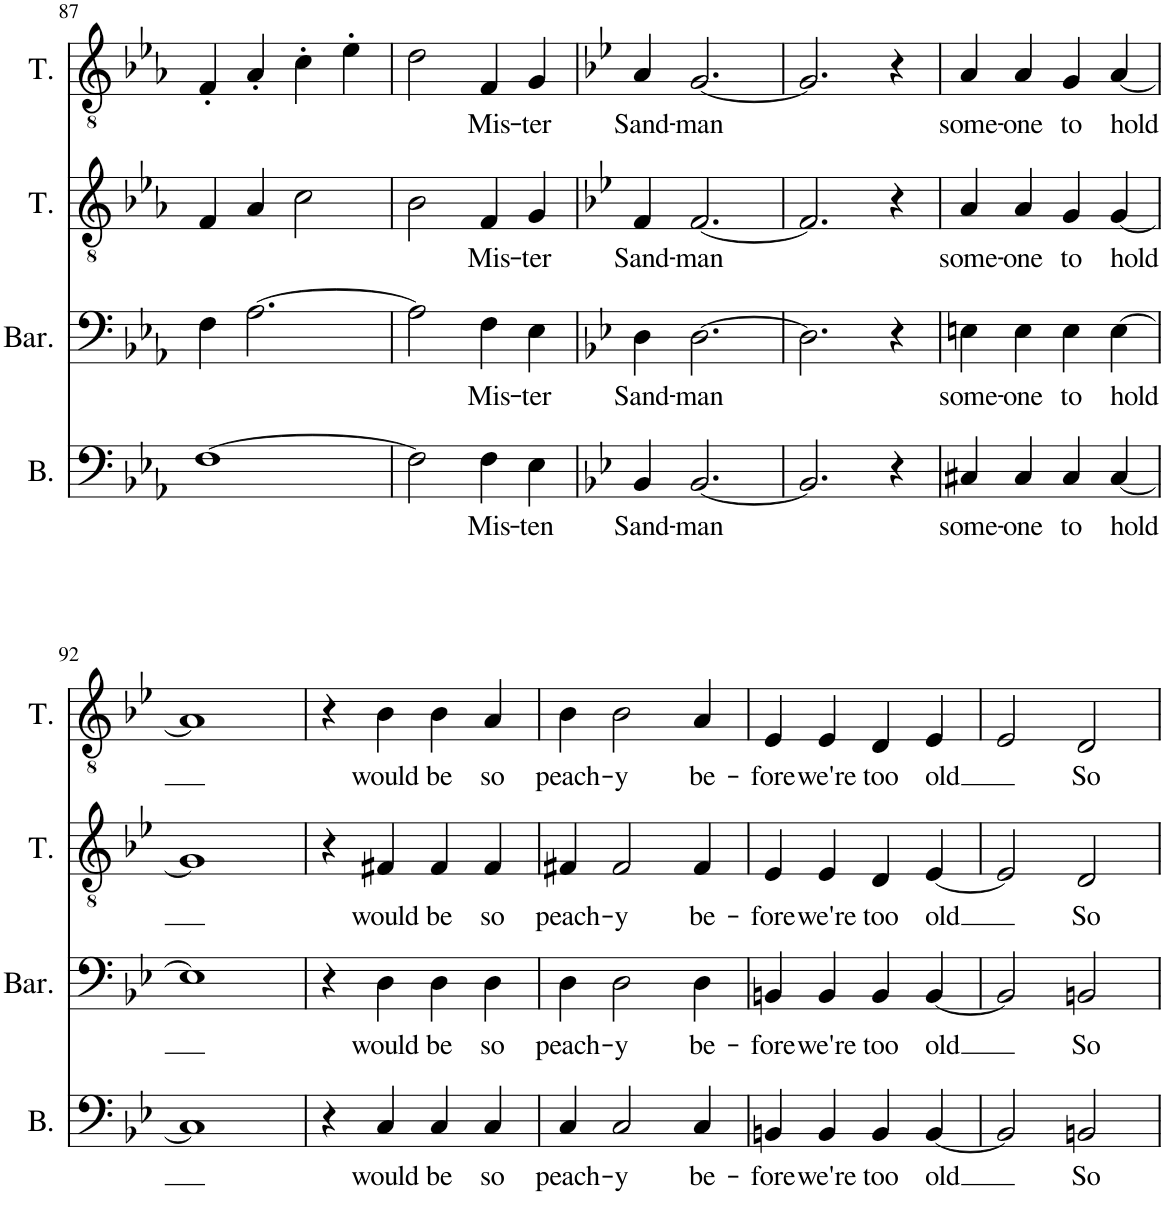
**kern	**text	**kern	**text	**kern	**text	**kern	**text
*part4	*part4	*part3	*part3	*part2	*part2	*part1	*part1
*staff4	*staff4	*staff3	*staff3	*staff2	*staff2	*staff1	*staff1
*I"Bass	*	*I"Baritone	*	*I"Tenor	*	*I"Tenor	*
*I'B.	*	*I'Bar.	*	*I'T.	*	*I'T.	*
!!LO:PB:g=z
*clefF4	*	*clefF4	*	*clefGv2	*	*clefGv2	*
*k[b-e-a-]	*	*k[b-e-a-]	*	*k[b-e-a-]	*	*k[b-e-a-]	*
*M4/4	*	*M4/4	*	*M4/4	*	*M4/4	*
=87	=87	=87	=87	=87	=87	=87	=87
[1F	.	4F\	.	4F/	.	4F'/	.
.	.	[2.A-\	.	4A-/	.	4A-'/	.
.	.	.	.	2c\	.	4c'\	.
.	.	.	.	.	.	4e-'\	.
=88	=88	=88	=88	=88	=88	=88	=88
2F\]	.	2A-\]	.	2B-\	.	2d\	.
!	!LO:LY:b	!	!LO:LY:b	!	!LO:LY:b	!	!LO:LY:b
4F\	Mis-	4F\	Mis-	4F/	Mis-	4F/	Mis-
!	!LO:LY:b	!	!LO:LY:b	!	!LO:LY:b	!	!LO:LY:b
4E-\	-ten	4E-\	-ter	4G/	-ter	4G/	-ter
=89	=89	=89	=89	=89	=89	=89	=89
*k[b-e-]	*	*k[b-e-]	*	*k[b-e-]	*	*k[b-e-]	*
!	!LO:LY:b	!	!LO:LY:b	!	!LO:LY:b	!	!LO:LY:b
4BB-/	Sand-	4D\	Sand-	4F/	Sand-	4A/	Sand-
!	!LO:LY:b	!	!LO:LY:b	!	!LO:LY:b	!	!LO:LY:b
[2.BB-/	-man	[2.D\	-man	[2.F/	-man	[2.G/	-man
=90	=90	=90	=90	=90	=90	=90	=90
2.BB-/]	.	2.D\]	.	2.F/]	.	2.G/]	.
4r	.	4r	.	4r	.	4r	.
=91	=91	=91	=91	=91	=91	=91	=91
!	!LO:LY:b	!	!LO:LY:b	!	!LO:LY:b	!	!LO:LY:b
4C#X/	some-	4En\	some-	4A/	some-	4A/	some-
!	!LO:LY:b	!	!LO:LY:b	!	!LO:LY:b	!	!LO:LY:b
4C#/	-one	4E\	-one	4A/	-one	4A/	-one
!	!LO:LY:b	!	!LO:LY:b	!	!LO:LY:b	!	!LO:LY:b
4C#/	to	4E\	to	4G/	to	4G/	to
!	!LO:LY:b	!	!LO:LY:b	!	!LO:LY:b	!	!LO:LY:b
[4C#/	hold	[4E\	hold	[4G/	hold	[4A/	hold
!!LO:LB:g=z
=92	=92	=92	=92	=92	=92	=92	=92
1C#]	.	1E]	.	1G]	.	1A]	.
=93	=93	=93	=93	=93	=93	=93	=93
4r	.	4r	.	4r	.	4r	.
!	!LO:LY:b	!	!LO:LY:b	!	!LO:LY:b	!	!LO:LY:b
4C/	would	4D\	would	4F#X/	would	4B-\	would
!	!LO:LY:b	!	!LO:LY:b	!	!LO:LY:b	!	!LO:LY:b
4C/	be	4D\	be	4F#/	be	4B-\	be
!	!LO:LY:b	!	!LO:LY:b	!	!LO:LY:b	!	!LO:LY:b
4C/	so	4D\	so	4F#/	so	4A/	so
=94	=94	=94	=94	=94	=94	=94	=94
!	!LO:LY:b	!	!LO:LY:b	!	!LO:LY:b	!	!LO:LY:b
4C/	peach-	4D\	peach-	4F#X/	peach-	4B-\	peach-
!	!LO:LY:b	!	!LO:LY:b	!	!LO:LY:b	!	!LO:LY:b
2C/	-y	2D\	-y	2F#/	-y	2B-\	-y
!	!LO:LY:b	!	!LO:LY:b	!	!LO:LY:b	!	!LO:LY:b
4C/	be-	4D\	be-	4F#/	be-	4A/	be-
=95	=95	=95	=95	=95	=95	=95	=95
!	!LO:LY:b	!	!LO:LY:b	!	!LO:LY:b	!	!LO:LY:b
4BBn/	-fore	4BBn/	-fore	4E-/	-fore	4E-/	-fore
!	!LO:LY:b	!	!LO:LY:b	!	!LO:LY:b	!	!LO:LY:b
4BB/	we're	4BB/	we're	4E-/	we're	4E-/	we're
!	!LO:LY:b	!	!LO:LY:b	!	!LO:LY:b	!	!LO:LY:b
4BB/	too	4BB/	too	4D/	too	4D/	too
!	!LO:LY:b	!	!LO:LY:b	!	!LO:LY:b	!	!LO:LY:b
[4BB/	old	[4BB/	old	[4E-/	old	4E-/	old
=96	=96	=96	=96	=96	=96	=96	=96
2BB/]	.	2BB/]	.	2E-/]	.	2E-/	.
!	!LO:LY:b	!	!LO:LY:b	!	!LO:LY:b	!	!LO:LY:b
2BBn/	So	2BBn/	So	2D/	So	2D/	So
=	=	=	=	=	=	=	=
*-	*-	*-	*-	*-	*-	*-	*-
